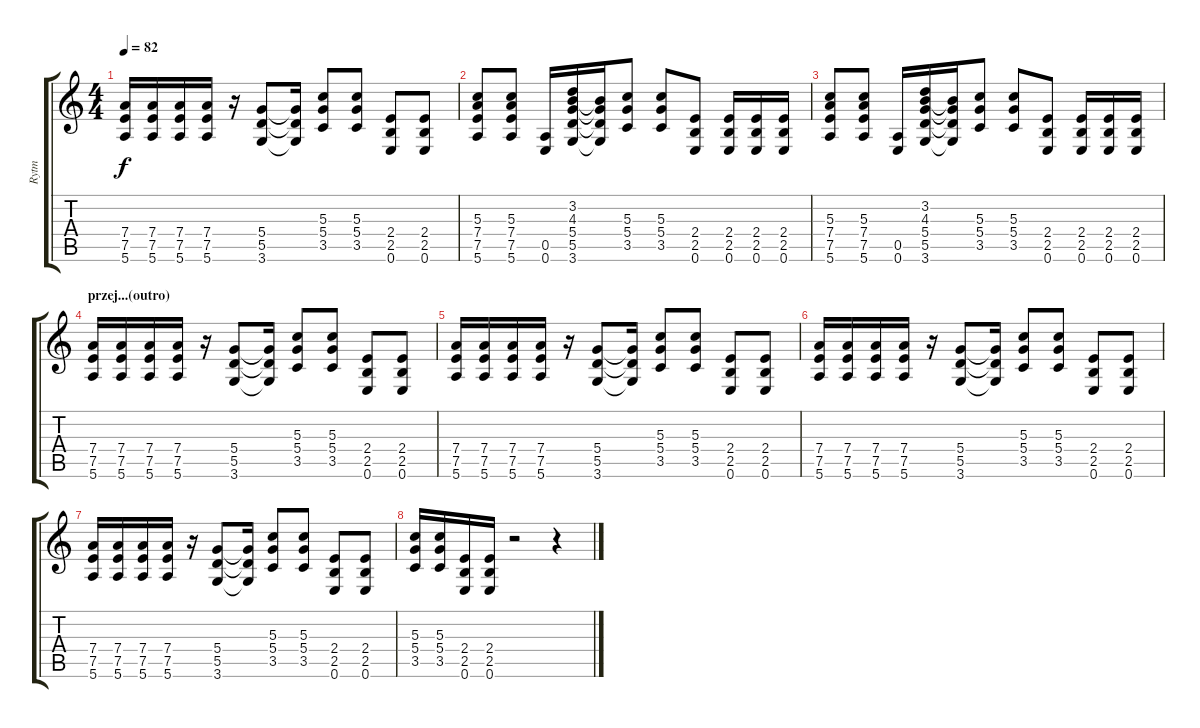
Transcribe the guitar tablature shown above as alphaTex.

\track ("Rytm" "Rytm") {instrument electricguitarclean}
\staff {score tabs}
\tuning (E4 B3 G3 D3 A2 E2) {hide}
\ts (4 4)
\tempo 82
\clef g2
\ks c
(7.4 7.5 5.6).16{dy f} (7.4 7.5 5.6).16 (7.4 7.5 5.6).16 (7.4 7.5 5.6).16 r.16 (5.4 5.5 3.6).8 (5.4{t} 5.5{t} 3.6{t}).16 (5.3 5.4 3.5).8 (5.3 5.4 3.5).8 (2.4 2.5 0.6).8 (2.4 2.5 0.6).8 |
(5.3 7.4 7.5 5.6).8 (5.3 7.4 7.5 5.6).8 (0.5 0.6).16 (3.2 4.3 5.4 5.5 3.6).16 (4.3{t} 5.4{t} 5.5{t} 3.6{t}).16 (5.3 5.4 3.5).8 (5.3 5.4 3.5).8 (2.4 2.5 0.6).8 (2.4 2.5 0.6).16 (2.4 2.5 0.6).16 (2.4 2.5 0.6).16 |
(5.3 7.4 7.5 5.6).8 (5.3 7.4 7.5 5.6).8 (0.5 0.6).16 (3.2 4.3 5.4 5.5 3.6).16 (4.3{t} 5.4{t} 5.5{t} 3.6{t}).16 (5.3 5.4 3.5).8 (5.3 5.4 3.5).8 (2.4 2.5 0.6).8 (2.4 2.5 0.6).16 (2.4 2.5 0.6).16 (2.4 2.5 0.6).16 |
\section ("" "przej...(outro)")
(7.4 7.5 5.6).16 (7.4 7.5 5.6).16 (7.4 7.5 5.6).16 (7.4 7.5 5.6).16 r.16 (5.4 5.5 3.6).8 (5.4{t} 5.5{t} 3.6{t}).16 (5.3 5.4 3.5).8 (5.3 5.4 3.5).8 (2.4 2.5 0.6).8 (2.4 2.5 0.6).8 |
(7.4 7.5 5.6).16 (7.4 7.5 5.6).16 (7.4 7.5 5.6).16 (7.4 7.5 5.6).16 r.16 (5.4 5.5 3.6).8 (5.4{t} 5.5{t} 3.6{t}).16 (5.3 5.4 3.5).8 (5.3 5.4 3.5).8 (2.4 2.5 0.6).8 (2.4 2.5 0.6).8 |
(7.4 7.5 5.6).16 (7.4 7.5 5.6).16 (7.4 7.5 5.6).16 (7.4 7.5 5.6).16 r.16 (5.4 5.5 3.6).8 (5.4{t} 5.5{t} 3.6{t}).16 (5.3 5.4 3.5).8 (5.3 5.4 3.5).8 (2.4 2.5 0.6).8 (2.4 2.5 0.6).8 |
(7.4 7.5 5.6).16 (7.4 7.5 5.6).16 (7.4 7.5 5.6).16 (7.4 7.5 5.6).16 r.16 (5.4 5.5 3.6).8 (5.4{t} 5.5{t} 3.6{t}).16 (5.3 5.4 3.5).8 (5.3 5.4 3.5).8 (2.4 2.5 0.6).8 (2.4 2.5 0.6).8 |
(5.3 5.4 3.5).16 (5.3 5.4 3.5).16 (2.4 2.5 0.6).16 (2.4 2.5 0.6).16 r.2 r.4
